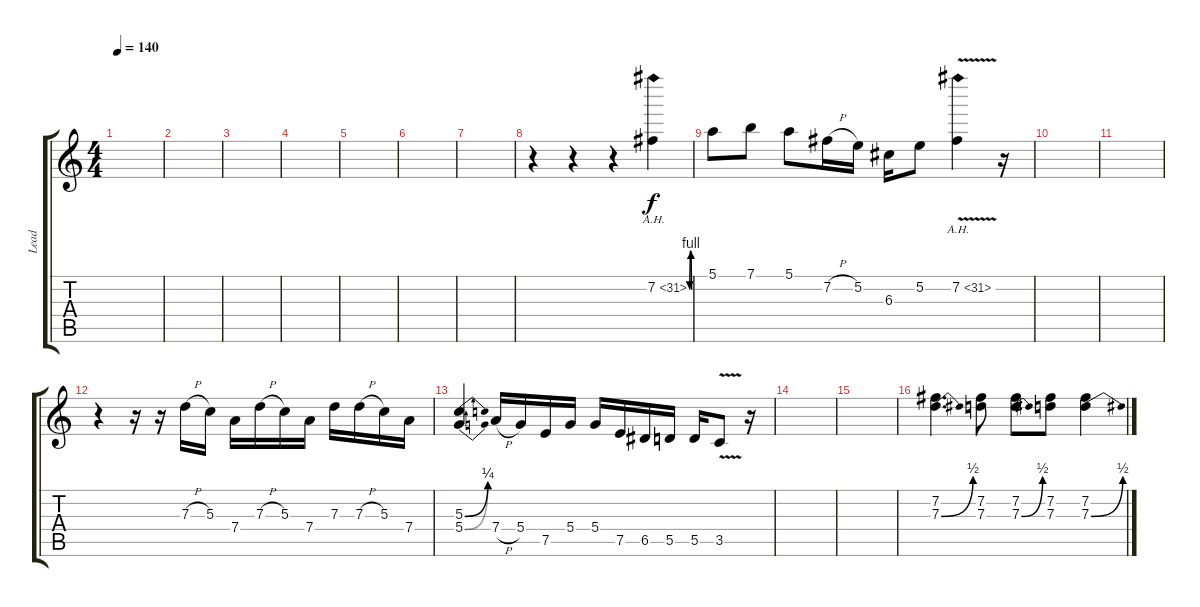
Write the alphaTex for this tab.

\track ("Lead" "Lead") {instrument distortionguitar}
\staff {score tabs}
\tuning (E4 B3 G3 D3 A2 E2) {hide}
\ts (4 4)
\tempo 140
\clef g2
\ks c
|
|
|
|
|
|
|
r.4 r.4 r.4 7.2{be (custom 0 0 15 4 30 4 45 0 60 0) ah 24}.4 |
5.1.8 7.1.8 5.1.8 7.2{h}.16 5.2.16 6.3.16 5.2.8 7.2{ah 24 v}.4 r.16 |
|
|
r.4 r.16 r.16 7.3{h}.16 5.3.16 7.4.16 7.3{h}.16 5.3.16 7.4.16 7.3.16 7.3{h}.16 5.3.16 7.4.16 |
(5.3{be (bend 0 0 60 1)} 5.4{be (bend 0 0 60 1)}).4 7.4{h}.16 5.4.16 7.5.16 5.4.16 5.4.16 7.5.16 6.5.16 5.5.16 5.5.16 3.5{v}.8 r.16 |
|
|
(7.2 7.3{be (bend 0 0 60 2)}).4{d} (7.2 7.3).8 (7.2 7.3{be (bend 0 0 60 2)}).8 (7.2 7.3).8 (7.2 7.3{be (bend 0 0 60 2)}).4
